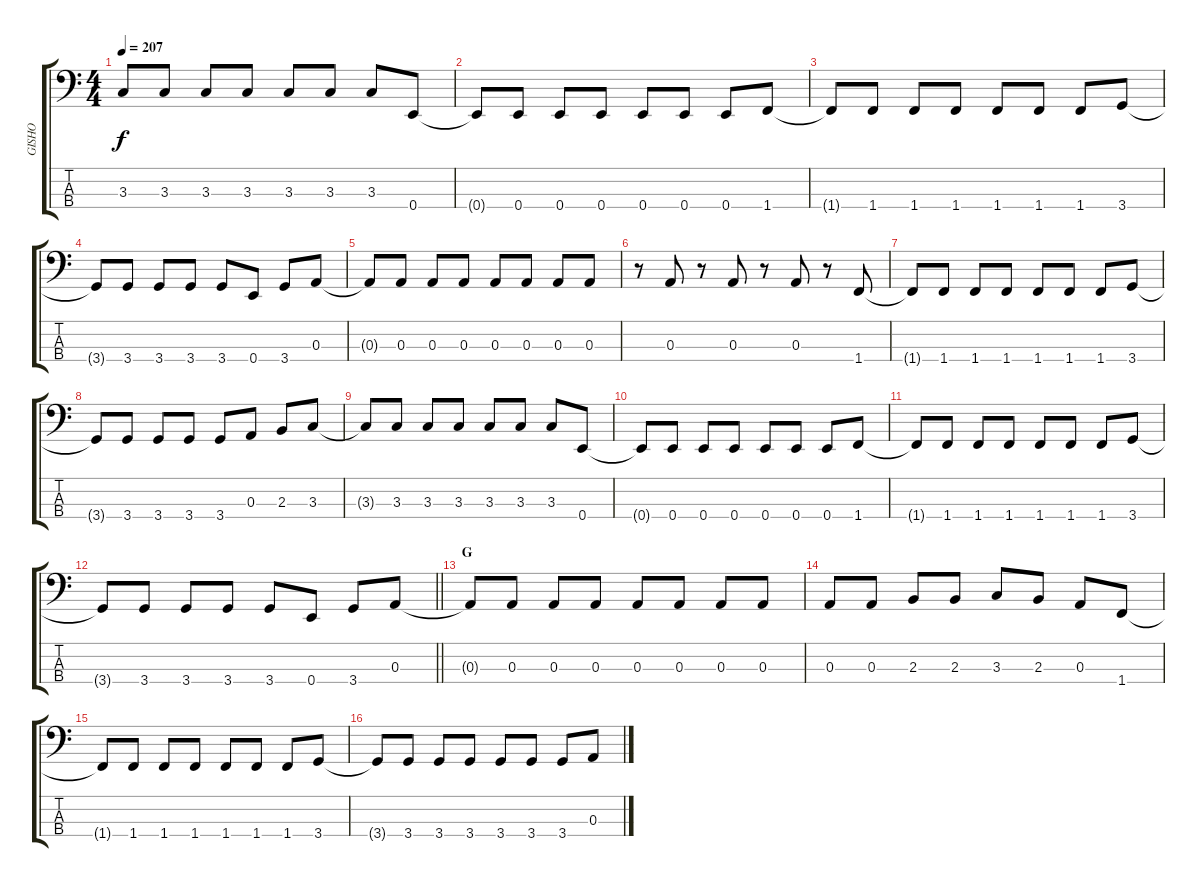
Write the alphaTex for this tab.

\track ("GISHO" "GISHO") {instrument electricbasspick}
\staff {score tabs}
\tuning (G2 D2 A1 E1) {hide}
\ts (4 4)
\tempo 207
\clef f4
\ks c
3.3{t}.8{dy f} 3.3.8 3.3.8 3.3.8 3.3.8 3.3.8 3.3.8 0.4.8 |
0.4{t}.8 0.4.8 0.4.8 0.4.8 0.4.8 0.4.8 0.4.8 1.4.8 |
1.4{t}.8 1.4.8 1.4.8 1.4.8 1.4.8 1.4.8 1.4.8 3.4.8 |
3.4{t}.8 3.4.8 3.4.8 3.4.8 3.4.8 0.4.8 3.4.8 0.3.8 |
0.3{t}.8 0.3.8 0.3.8 0.3.8 0.3.8 0.3.8 0.3.8 0.3.8 |
r.8 0.3.8 r.8 0.3.8 r.8 0.3.8 r.8 1.4.8 |
1.4{t}.8 1.4.8 1.4.8 1.4.8 1.4.8 1.4.8 1.4.8 3.4.8 |
3.4{t}.8 3.4.8 3.4.8 3.4.8 3.4.8 0.3.8 2.3.8 3.3.8 |
3.3{t}.8 3.3.8 3.3.8 3.3.8 3.3.8 3.3.8 3.3.8 0.4.8 |
0.4{t}.8 0.4.8 0.4.8 0.4.8 0.4.8 0.4.8 0.4.8 1.4.8 |
1.4{t}.8 1.4.8 1.4.8 1.4.8 1.4.8 1.4.8 1.4.8 3.4.8 |
\barLineRight lightlight
3.4{t}.8 3.4.8 3.4.8 3.4.8 3.4.8 0.4.8 3.4.8 0.3.8 |
\section ("" "G")
0.3{t}.8 0.3.8 0.3.8 0.3.8 0.3.8 0.3.8 0.3.8 0.3.8 |
0.3.8 0.3.8 2.3.8 2.3.8 3.3.8 2.3.8 0.3.8 1.4.8 |
1.4{t}.8 1.4.8 1.4.8 1.4.8 1.4.8 1.4.8 1.4.8 3.4.8 |
3.4{t}.8 3.4.8 3.4.8 3.4.8 3.4.8 3.4.8 3.4.8 0.3.8
